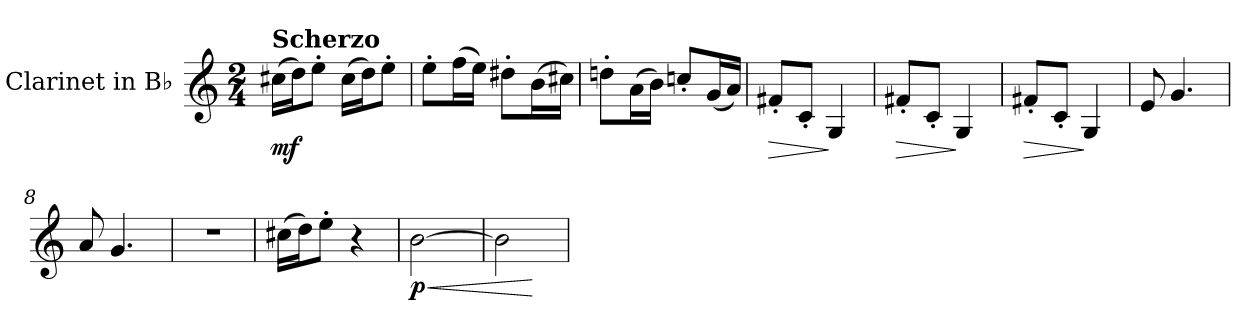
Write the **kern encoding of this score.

**kern	**dynam
*part1	*part1
*staff1	*staff1
*I"Clarinet in B♭	*
*I'Cl. in B♭	*
*clefG2	*
*ITrd1c2	*
*k[b-e-]	*
*M2/4	*
*MM108	*
=1	=1
!LO:TX:a:B:t=Scherzo	!
!	!LO:DY:b
(16bn\LL	mf
16cc\J)	.
8dd'\J	.
(16b\LL	.
16cc\J)	.
8dd'\J	.
=2	=2
8dd'\L	.
(16ee-\L	.
16dd\JJ)	.
8cc#X'\L	.
(16a\L	.
16bn\JJ)	.
=3	=3
8ccn'\L	.
(16g\L	.
16a\JJ)	.
8b-X'/L	.
(16f/L	.
16g/JJ)	.
=4	=4
!	!LO:HP:b
8en'/L	>
8B-'/J	.
4F/	]
=5	=5
!	!LO:HP:b
8en'/L	>
8B-'/J	.
4F/	]
=6	=6
!	!LO:HP:b
8en'/L	>
8B-'/J	.
4F/	]
=7	=7
8d/	.
4.f/	.
!!LO:LB:g=z
=8	=8
8g/	.
4.f/	.
=9	=9
2r	.
=10	=10
(16bn\LL	.
16cc\J)	.
8dd'\J	.
4r	.
=11	=11
!	!LO:HP:b
!	!LO:DY:n=1:b
[2a\	< p
=12	=12
2a\]	.
.	[
=	=
*-	*-
